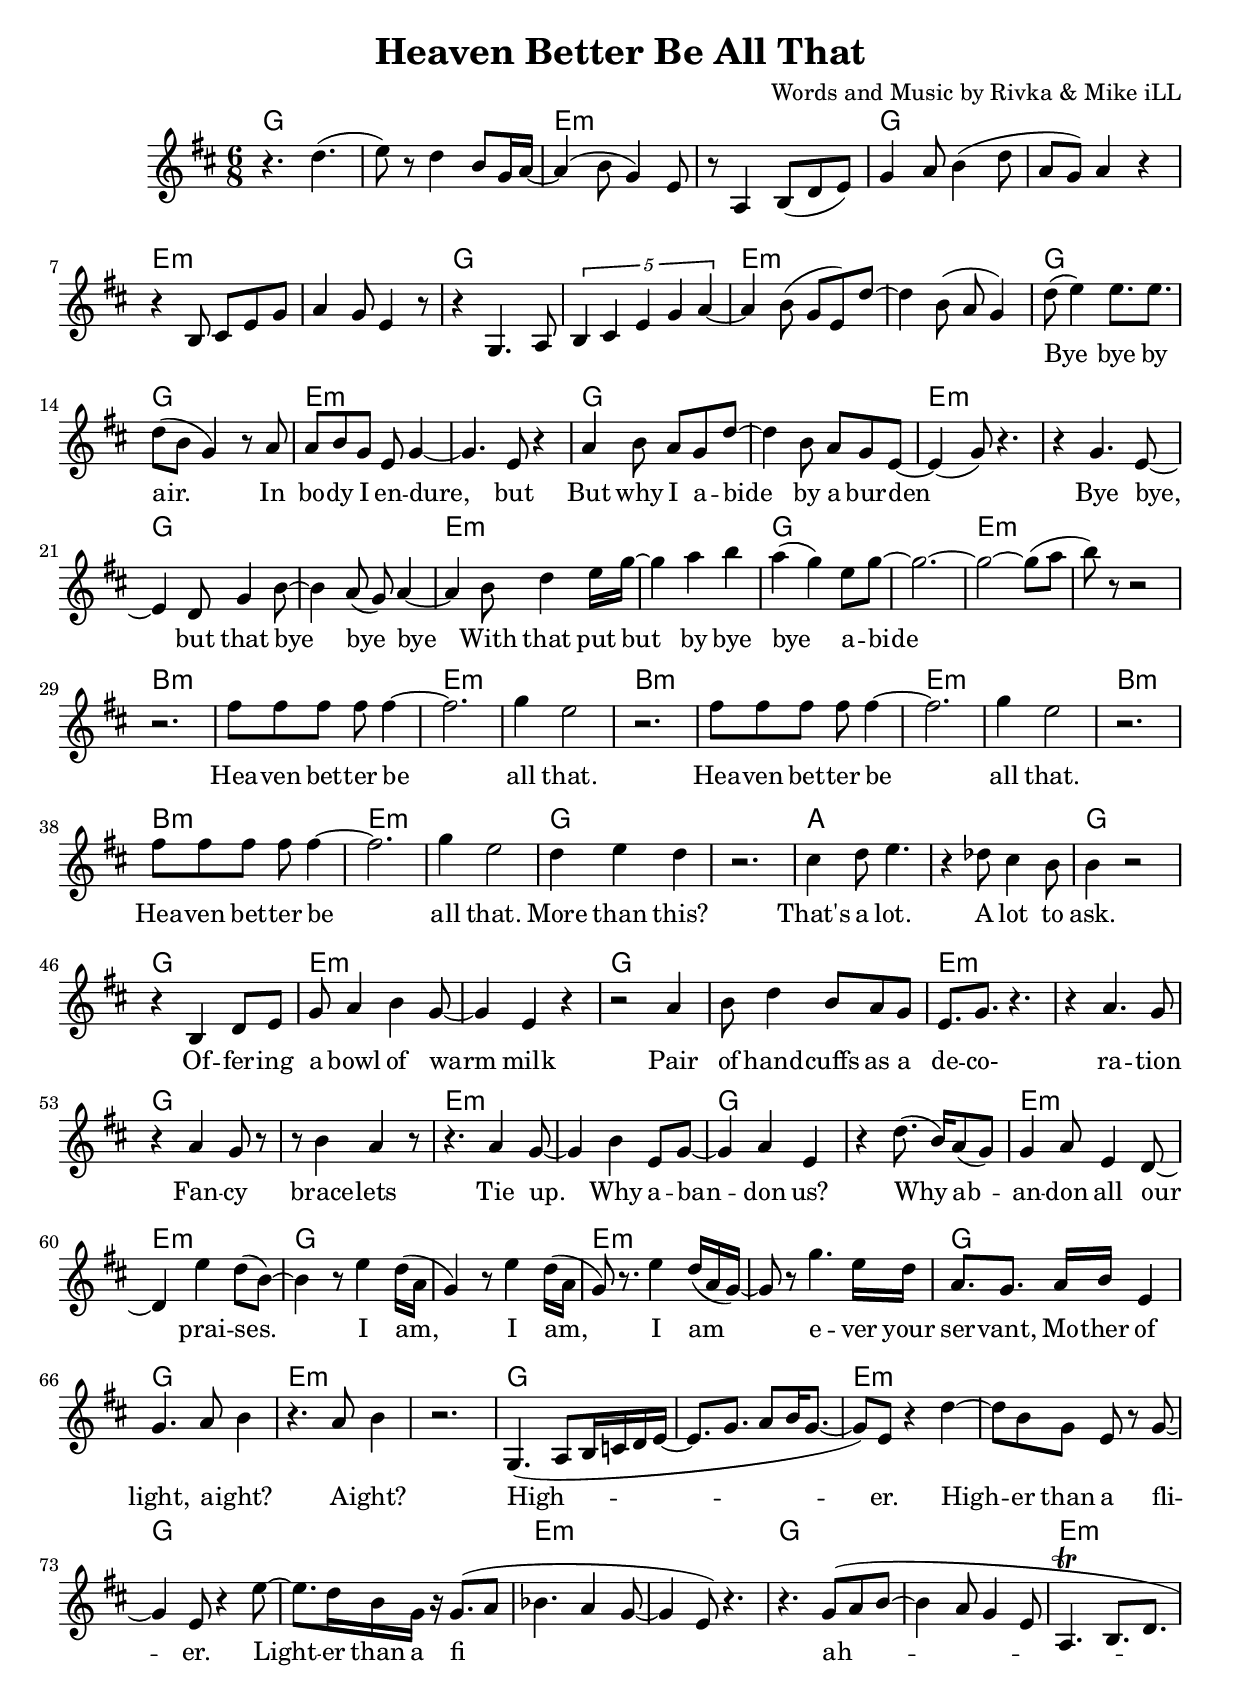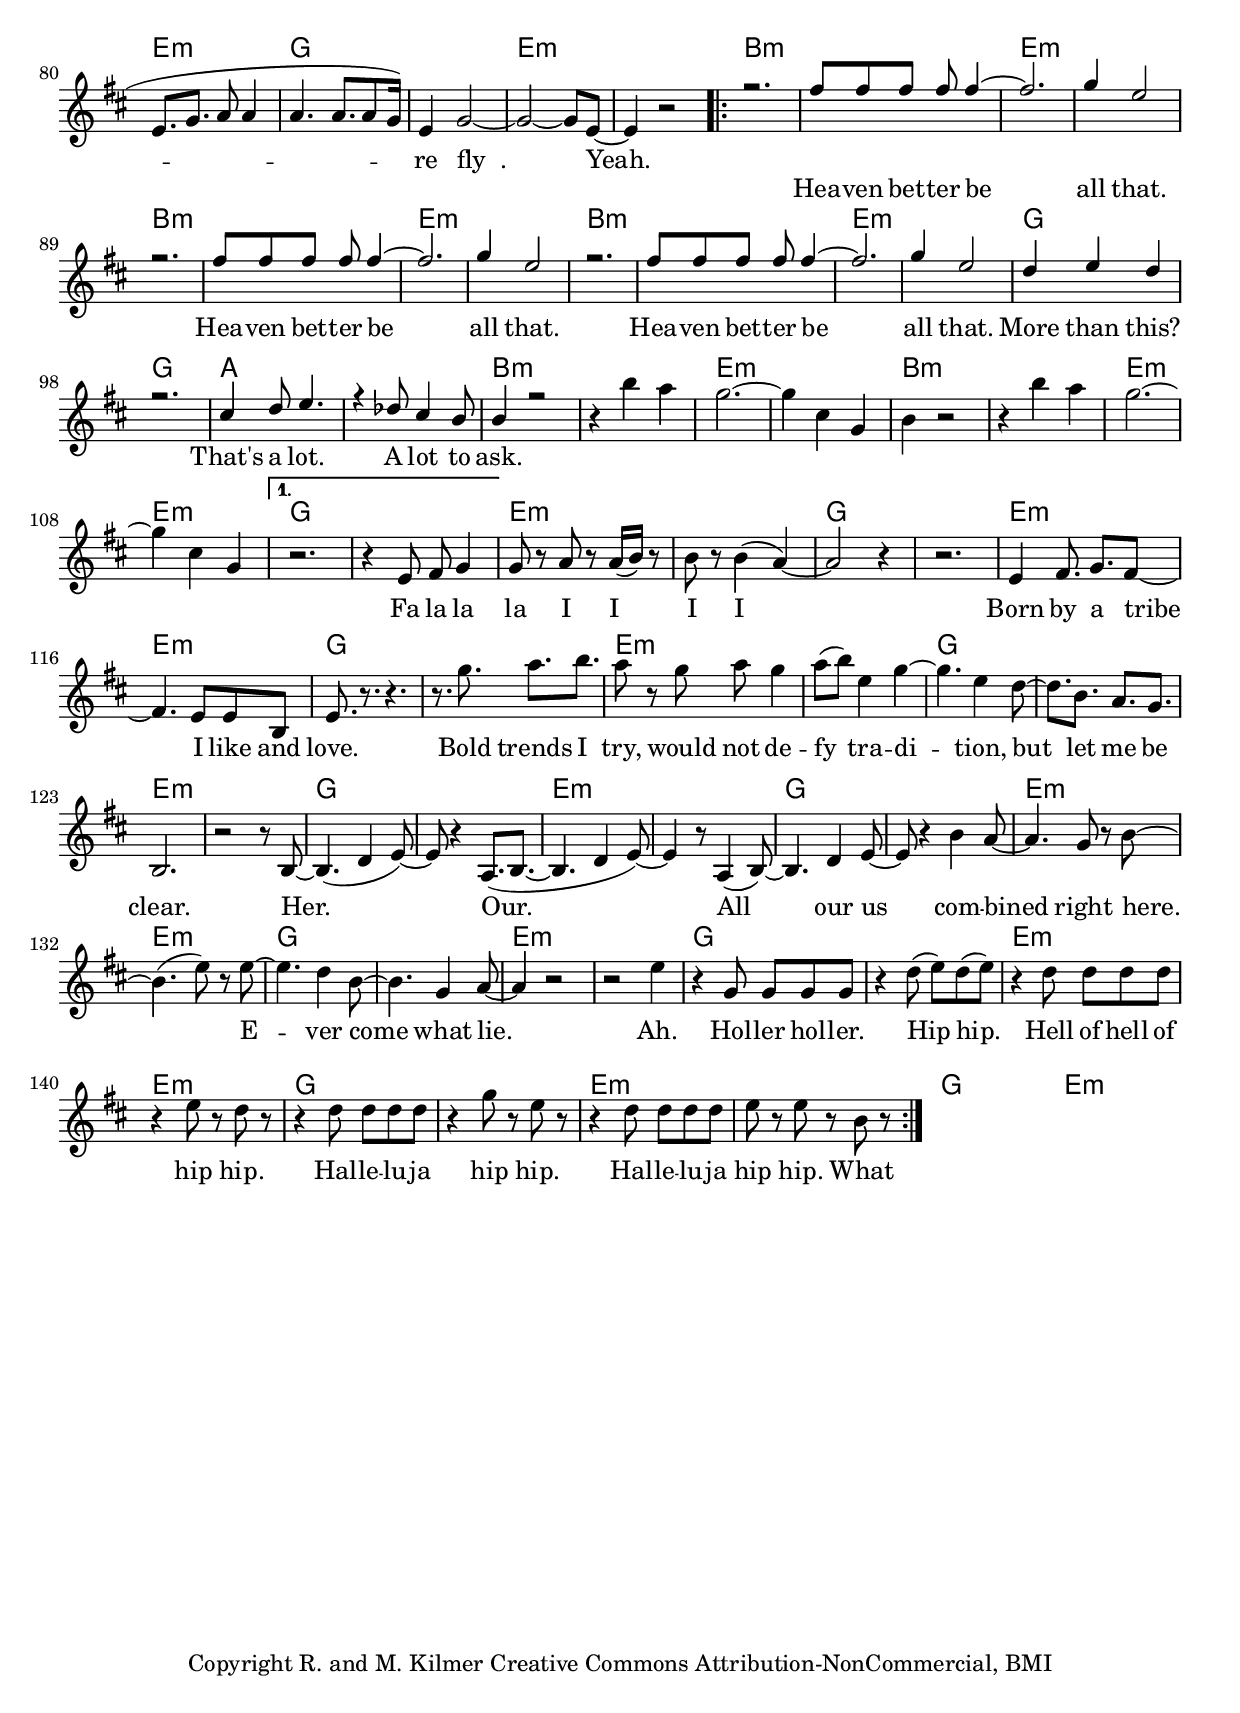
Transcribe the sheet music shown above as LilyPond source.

\version "2.18.2"

\header {
  title = "Heaven Better Be All That"
  composer = "Words and Music by Rivka & Mike iLL"
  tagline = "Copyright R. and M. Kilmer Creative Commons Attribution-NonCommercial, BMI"
}

\paper{ print-page-number = ##f bottom-margin = 0.5\in }

melody = \relative c'' {
  \clef treble
  \key d \major
  \time 6/8 
  \set Score.voltaSpannerDuration = #(ly:make-moment 12/8)
  #(ly:expect-warning "cannot end volta") 
  
  r4. d( | e8) r d4 b8 g16 a~ | a4( b8 g4) e8 | r8 a,4 b8( d e) |
  g4 a8 b4( d8 | a g) a4 r | r b,8 cis e g | a4 g8 e4 r8 |
  r4 g,4. a8 | \tuplet 5/3 { b4 cis e g a~ } | a4 b8( g e) d'~ |
  d4 b8( a g4 ) |
  
  \new Voice = "verseOne" {
  	d'8( e4) e8. e | d8( b g4) r8 a | % bye bye by air. In
  	a b g e g4~ | g4. e8 r4 | % In body i endure but
  	a4 b8 a g d'~ | d4 b8 a g e~ | e4( g8) r4. | r4 g4. e8~ | % But why I abide by a burden. Bye bye, 
	e4 d8 g4 b8~ | b4 a8( g) a4~ | % bye, but that bye bye bye
	a b8 d4 e16 g~ | g4 a b | a( g) e8 g8~ | g2.~ | % With that put but bye bye abide
	g2~ g8( a8 | b8) r8 r2 | % abide
	
	r2. | fis8 fis fis fis fis4~ | fis2. | g4 e2 | % Heaven better
	r2. | fis8 fis fis fis fis4~ | fis2. | g4 e2 |
	r2. | fis8 fis fis fis fis4~ | fis2. | g4 e2 |
	d4 e d | r2. | cis4 d8 e4. | r4 des8 cis4 b8 | % That's a lot ... a lot to
	b4 r2 |
	
	r4 b, d8 e | g a4 b4 g8~ | g4 e r |  % Offering a bowl of warm milk
	r2 a4 | b8 d4 b8 a g | e8. g r4. | r4 a4. g8 | % Pair of handcuffs as a decoration
	r4 a g8 r | r b4 a r8 |% Fancy bracelets
	r4. a4 g8~ | g4 b e,8 g~ | % Tie up. Why ab- 
	g4 a4 e | r d'8.( b16) a8( g) | g4 a8 e4 d8~ | d4 e'4 d8( b~ ) | % andon us. Why abandon all our praises.
	b4 r8 e4 d16( a | % 

	g4) r8 e'4 d16( a | g8) r8. e'4 d16( a g~)  | % I am, I am,
	g8 r g'4. e16 d | a8. g a16 b e,4 |  % I am ever your servant,
	g4. a8 b4 | r4. a8 b4 | %  Mother of light, a' right? A' right?
	r2. | 
	g,4.( a8 b16 c d e~ | e8. g8. a8 b16 g8.~ | % High- 
	g8) e8 r4 d'~ | d8 b8 g e r g~ | % er. Higher than a fl-
	g4 e8 r4 e'8~ | e8. d16 b g r g8.( a8 | % ier. Lighter than a fi-
	bes4. a4 g8~ | g4 e8) r4. | % __ 
	r4. g8( a b~ | b4 a8 g4 e8 | % I
	a,4.\trill b8. d | e8. g a8 a4 | % __
	a4. a8. a8 g16) | e4 g2~ | g2~ g8 e8~ | e4 r2 | % re fly. Yeah.
	% 
	
	% 
	% CHORUS
	% 
	% In that spot, that mind that got desire less
	% Be on that
	% Great land that feels
	% Better than heaven ever
	% Softly as a landing feather
	% Gently by a well adroit sweet nimble finger of sky
	%  
	% Rolling and a tum-ba-ling a-
	% Round about above a mother
	% Ready ever. Any weather.
	% Guided by complete surrender.
	% 
	% Man and woman, humankind we
	% All got deep and deeper into trouble
	% Mmm Build that build that Babel Tower up
	% 
	% Za ba bap za ba bap
	% Za ba bap ba ba ba bap
	% Ba ba bap ba ba bap ba ba bap
	% Ba ba ba bop bop bop bap ba bap
	% 
	% Higher higher higher higher 
	% Higher higher wow!
	% 
	% CHORUS
	% 
	% Got it in our blood, papa. Good, papa.
	% Ma was in the wood cut pile up up our
	% Though I understood what the thought was for
	% How ‘bout by lunch I forget it?
	% 
	% Every day I wake up
	% So far. What for?
	% But I lie awake a lot late ask not what for
	% Walking on a wide
	% One a wide foot-pounded ground network of trails
	% 
	% Every time we think that we’ve found some peace and some
	% Peace and some peace and security
	% Well buddy babe you can bet bet bet that the media.
	% Audio, video, billboard and radio
	% Grabbing ahold of my mind and my wallet
	% Benny after Benny and a
	% Billion and a billion and a
	% Zillion you would think that we’re buying
	% La la la la la life after life
	% 
	% CHORUS
	% Offering a bowl of warm milk
	% Pair of handcuffs as a decoration
	% Fancy bracelets
	% Tie up. Why abandon us.
	% Why abandon all our praises.
	% 
	% I am, I am, I am ever your servant, 
	% Mother of light, all right?
	% Higher. Higher than a flier.
	% Lighter than a fire– fly. Yeah.
	% 
	% CHORUS
	% 
	% Fa la la la I I I I
	% Born by a tribe I like and love.
	% Bold trends I try, would not defy tradition
	% But let me be clear.
	% 
	% Her. Our. All our us combined right here.
	% Ever come what lie. Ah.
	% Holler holler. Hip hip.
	% Hell of hell of hip hip.
	% Halleluja hip hip.
	% Halleluja hip hip. What
	% 
	% Here ’n’ I a 
	% Yeah I I I I I a
	% Awh ah an
	% 
	% High, why I ever
	% Why I ever lie yeah
	% Hey it’s such a game we are playing. Yeah. Hey.
	% 
	% Hey hey hey hip hip by us say what by us say what said tru all of my yodel 
	% Hip hip my yodel goin’ up.
	% 
	% CHORUS
	% 
	% In that spot, that mind that got desire less
	% Be on that
	% Great land that feels
	% Better than heaven ever
	% Softly as a landing feather
	% Gently by a well adroit sweet nimble finger of sky
	%  
	% Rolling and a tum-ba-ling a-
	% Round about above a mother
	% Ready ever. Any weather.
	% Guided by complete surrender.
	% 
	% Man and woman, humankind we
	% All got deep and deeper into trouble
	% Mmm Build that build that Babel Tower up
	% 
	% Za ba bap za ba bap
	% Za ba bap ba ba ba bap
	% Ba ba bap ba ba bap ba ba bap
	% Ba ba ba bop bop bop bap ba bap
	% 
	% Higher higher higher higher 
	% Higher higher wow!
	% 
	% CHORUS
	% 
	% Got it in our blood, papa. Good, papa.
	% Ma was in the wood cut pile up up far
	% Though I understood what the thought was for
	% How ‘bout by lunch I forget it?
	% 
	% Every day I wake up
	% So far. What for?
	% But I lie awake a lot late ask not what for
	% Walking on a wide
	% One a wide foot-pounded ground network of trails
	% 
	% Every time we think that we’ve found some peace and some
	% Peace and some peace and security
	% Well buddy babe you can bet bet bet that the media.
	% Audio, video, billboard and radio
	% Grabbing ahold of my mind and my wallet
	% Benny after Benny and a
	% Billion and a billion and a
	% Zillion you would think that we’re buying
	% La la la la la life after life
	% 
	% CHORUS

  }
  
   #(ly:expect-warning "cannot end volta") 
   \repeat volta 3 {
   \new Voice = "chorus" {
     \voiceOne
     r2. | fis'8 fis fis fis fis4~ | fis2. | g4 e2 | % Heaven better
			r2. | fis8 fis fis fis fis4~ | fis2. | g4 e2 |
			r2. | fis8 fis fis fis fis4~ | fis2. | g4 e2 |
			d4 e d | r2. | cis4 d8 e4. | r4 des8 cis4 b8 | % That's a lot ... a lot to
			b4 r2 |
		}
		r4 b' a | g2.~ | g4 cis, g | % ask.
		b4 r2 | r4 b' a | g2.~ | g4 cis, g | 
 }
 \alternative {
   \new Voice = "verse" {
    	% CHORUS
		% 
		r2. | r4 e8 fis g4 | g8 r a r a16( b) r8 | b r b4( a~)  | % Fa la la la I I I I
		a2 r4 | r2. | e4 fis8. g fis8~ | fis4. e8 e b | % mBorn by a tribe I like and 
		e8. r r4. | r8. g' a b | a8 r g a g4 | a8( b) e,4 g~ | % love. Bold trends I try, would not defy tra-
		g4. e4 d8~ | d8. b a g | b,2. | r2 r8 b~ |  % dition, but let me be clear. Her-.
		% 
		b4.( d4 e8)~ | e r4 a,8.( b~ | b4. d4 e8)~ | e4 r8 a,4( b8~) | b4. d4 e8~ | e r4 b'4 a8~ | a4. % Her. Our. All our us combined 
		g8 r b~ | b4.( e8) r e~ | e4. d4 b8~ | b4. g4 a8~ | a4 r2 | r e'4 | % right here. Ever come what lie. Ah.
		r4 g,8 g g g | r4 d'8( e) d( e) | % Holler holler. Hip hip.
		r4 d8 d d d | r4 e8 r d r | % Hell of hell of hip hip.
		r4 d8 d d d | r4 g8 r e r | % Halleluja hip hip.
		r4 d8 d d d | e r e r b r | % Halleluja hip hip. What
		% 
		% Here ’n’ I a 
		% Yeah I I I I I a
		% Awh ah an
		% 
		% High, why I ever
		% Why I ever lie yeah
		% Hey it’s such a game we are playing. Yeah. Hey.
		% 
		% Hey hey hey hip hip by us say what by us say what said tru all of my yodel 
		% Hip hip my yodel goin’ up.
   }
   \context Voice = "verse" {
     	
   		}
   \context Voice = "verse" {
     	
		\set Score.repeatCommands = #'(end-repeat)
   		}
	}
}

chorus_text =  \lyricmode {
	Hea -- ven bet -- ter be all that.
	Hea -- ven bet -- ter be all that.
	Hea -- ven bet -- ter be all that.
	More than this? That's a lot. A lot to ask.
}

firstVerse_text = \lyricmode {
 Bye bye by air. In bo -- dy I en -- dure, but
 But why I a -- bide by a bur -- den
 Bye bye, but that bye bye bye
 With that put but by bye bye a -- bide
 Hea -- ven bet -- ter be all that.
 Hea -- ven bet -- ter be all that.
 Hea -- ven bet -- ter be all that.
 More than this? That's a lot. A lot to ask.
 
 Of -- fer -- ing a bowl of warm milk
 Pair of hand -- cuffs as a de -- co- ra -- tion
 Fan -- cy brace -- lets
 Tie up. Why a -- ban -- don us?
 Why ab -- an -- don all our prai -- ses.
 
 I am, I am, I am e -- ver your ser -- vant, 
 Mo -- ther of light, a -- ight? A -- ight?
 High -- er. High -- er than a fli -- er.
 Light -- er than a fi__ ah -- re  fly__. Yeah.
}
 
moreVerse_text = \lyricmode { 
  
  
 Fa la la la I I I I
 Born by a tribe I like and love.
 Bold trends I try, would not de -- fy tra -- di -- tion,
 but let me be clear.
 
 Her. Our. All our us com -- bined right here.
 E -- ver come what lie. Ah.
 Hol -- ler hol -- ler. Hip hip.
 Hell of hell of hip hip.
 Hal -- le -- lu -- ja hip hip.
 Hal -- le -- lu -- ja hip hip. What
 
 Here ’n’ I a 
 Yeah I I I I I a
 Awh ah an
 
 High, why I ever
 Why I ever lie yeah
 Hey it’s such a game we are play -- ing. Yeah. Hey.
 
 Hey hey hey hip hip by us say what by us say what said tru all of my yo -- del 
 Hip hip my yo -- del goin’ up.
 

 
 In that spot, that mind that got de -- sire less
 Be on that
 Great land that feels
 Bet -- ter than hea -- ven e -- ver
 Soft -- ly as a land -- ing fea -- ther
 Gent -- ly by a well ad -- roit sweet nim -- ble fin -- ger of sky
  
 Rol -- ling and a tum- ba- ling a --
 round a -- bout a -- bove a mo -- ther
 Rea -- dy e -- ver. A -- ny wea -- ther.
 Guided by complete surrender.
 
 Man and wo -- man, hum -- an -- kind we
 All got deep and deep -- er in -- to trou -- ble
 Mmm Build that build that Ba -- bel Tower up
 
 Za ba bap za ba bap
 Za ba bap ba ba ba bap
 Ba ba bap ba ba bap ba ba bap
 Ba ba ba bop bop bop bap ba bap
 
 High -- er high -- er high -- er high -- er 
 High -- er high -- er wow!
 

 
 Got it in our blood, papa. Good, papa.
 Ma was in the wood cut pile up up far
 Thought I un -- der -- stood what the thought was for
 How ‘bout by lunch I for -- get it?
 
 Eve -- ry day I wake up
 So far. What for?
 But I lie a -- wake a lot late ask not what for
 Walk -- ing on a wide
 One a wide foot-pound -- ed ground net -- work of trails
 
 Eve -- ry time we think that we’ve found some peace and some
 Peace and some peace and se -- cu -- ri -- ty
 Well bud -- dy babe you can bet bet bet that the me -- di -- a.
 Au -- di -- o, vi -- de -- o, bill -- board and ra -- di -- o
 Grab -- bing a -- hold of my mind and my wal -- let
 Ben -- ny af -- ter Ben -- ny and a
 Bil -- lion and a bil -- lion and a
 Zil -- lion you would think that we’re buy -- ing
 La la la la la life af -- ter life

}


harmonies = \chordmode {
	g2. | g | e:min | e:min | g | g | e:min | e:min |
	g | g | e:min | e:min | g | g | e:min | e:min |
	g | g | e:min | e:min | g | g | e:min | e:min |
	g | g | e:min | e:min |
	
	% Chorus
	b2.:min | b:min | e:min | e:min |
	b2.:min | b:min | e:min | e:min |
	b2.:min | b:min | e:min | e:min |
	g | g | a | a |
	g | g | e:min | e:min 
	
	g2. | g | e:min | e:min | g | g | e:min | e:min |
	g | g | e:min | e:min | g | g | e:min | e:min |
	g | g | e:min | e:min | g | g | e:min | e:min |
	g | g | e:min | e:min | g | g | e:min | e:min |
	g | g | e:min | e:min |
	
	% Chorus
	b2.:min | b:min | e:min | e:min |
	b2.:min | b:min | e:min | e:min |
	b2.:min | b:min | e:min | e:min |
	g | g | a | a |
	b2.:min | b:min | e:min | e:min |
	b2.:min | b:min | e:min | e:min |
	
	g | g | e:min | e:min | g | g | e:min | e:min |
	g | g | e:min | e:min | g | g | e:min | e:min |
	g | g | e:min | e:min | g | g | e:min | e:min |
	g | g | e:min | e:min | g | g | e:min | e:min |
	g | g | e:min | e:min | g | g | e:min | e:min |
}

\score {
  <<
    \new ChordNames {
      \set chordChanges = ##t
      \harmonies
    }
  	\new Voice = "voice" { \melody  }
  	\new Lyrics \lyricsto "verseOne" \firstVerse_text
  	\new Lyrics \lyricsto "chorus" \chorus_text
  	\new Lyrics \lyricsto "verse" \moreVerse_text
  >>
  
  \layout { }
  \midi { }
}

%Additional Notes
\markup \fill-line {
\column {
" "
" "
" "
" "
" "
  }
}
